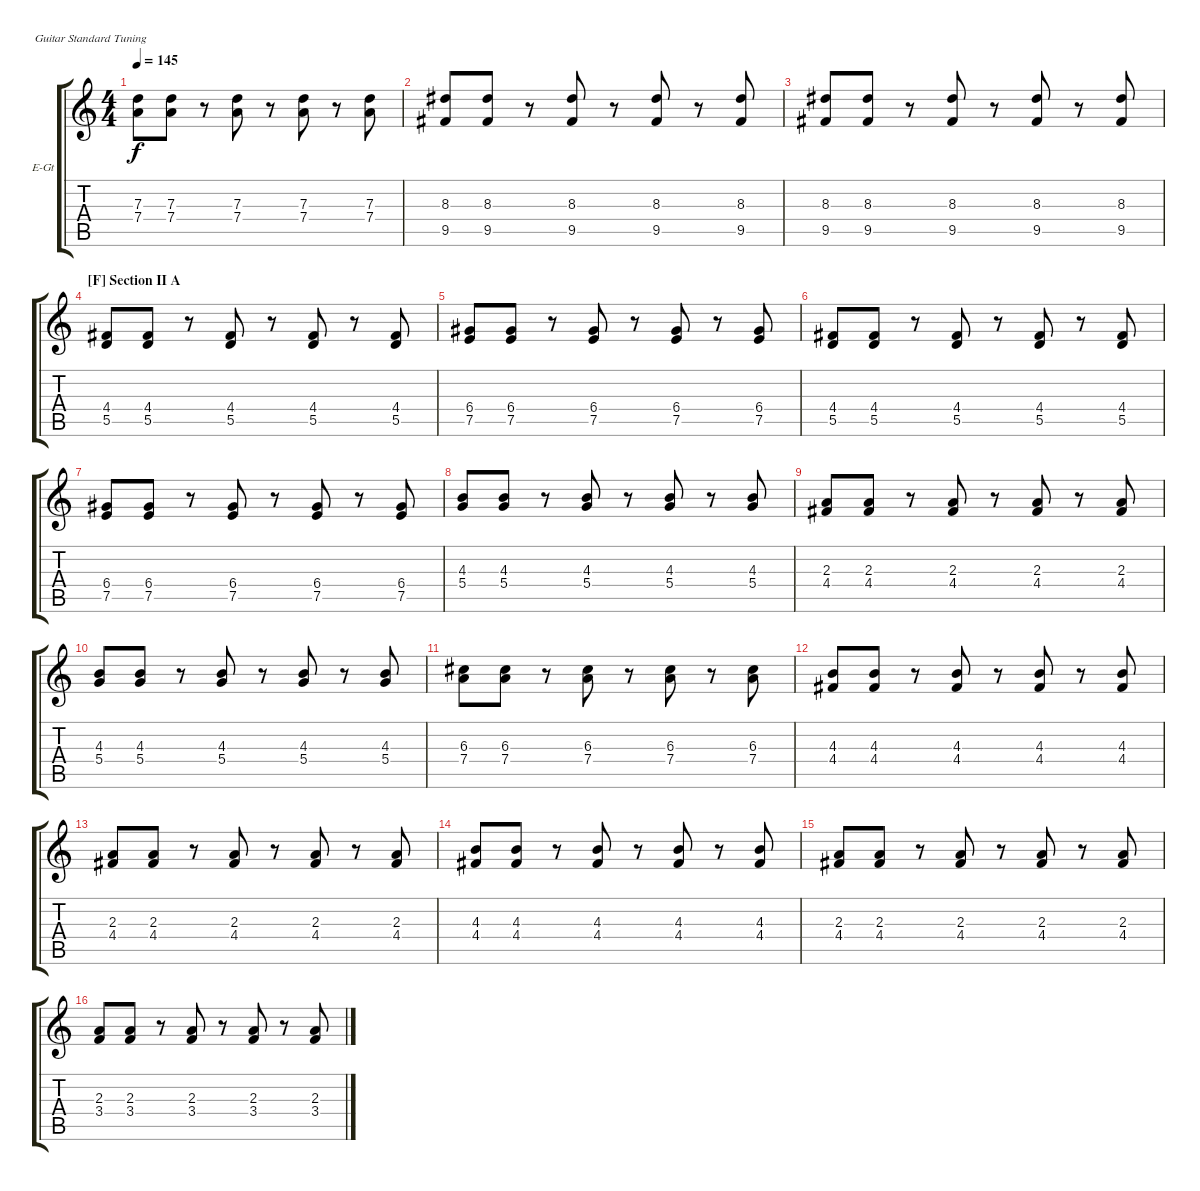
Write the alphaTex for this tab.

\defaultSystemsLayout 4
\bracketExtendMode groupsimilarinstruments
\firstSystemTrackNameOrientation horizontal
\otherSystemsTrackNameOrientation horizontal
\track ("Cello" "E-Gt") {instrument electricguitarclean}
\staff {score tabs}
\tuning (E4 B3 G3 D3 A2 E2)
\ts (4 4)
\tempo 145
\clef g2
\scale
0.333333
\ks c
(7.3 7.4).8{dy f} (7.3 7.4).8 r.8 (7.3 7.4).8 r.8 (7.3 7.4).8 r.8 (7.3 7.4).8 |
\scale
0.333333 (8.3 9.5).8 (9.5 8.3).8 r.8 (8.3 9.5).8 r.8 (8.3 9.5).8 r.8 (8.3 9.5).8 |
\scale
0.333333 (8.3 9.5).8 (9.5 8.3).8 r.8 (8.3 9.5).8 r.8 (8.3 9.5).8 r.8 (8.3 9.5).8 |
\section ("F" "Section II A")
\scale
0.333333 (5.5 4.4).8 (5.5 4.4).8 r.8 (5.5 4.4).8 r.8 (5.5 4.4).8 r.8 (5.5 4.4).8 |
\scale
0.333333 (7.5 6.4).8 (7.5 6.4).8 r.8 (7.5 6.4).8 r.8 (7.5 6.4).8 r.8 (7.5 6.4).8 |
\scale
0.333333 (5.5 4.4).8 (5.5 4.4).8 r.8 (5.5 4.4).8 r.8 (5.5 4.4).8 r.8 (5.5 4.4).8 |
\scale
0.333333 (7.5 6.4).8 (7.5 6.4).8 r.8 (7.5 6.4).8 r.8 (7.5 6.4).8 r.8 (7.5 6.4).8 |
\scale
0.333333 (4.3 5.4).8 (4.3 5.4).8 r.8 (4.3 5.4).8 r.8 (4.3 5.4).8 r.8 (4.3 5.4).8 |
\scale
0.333333 (2.3 4.4).8 (2.3 4.4).8 r.8 (2.3 4.4).8 r.8 (2.3 4.4).8 r.8 (2.3 4.4).8 |
\scale
0.333333 (4.3 5.4).8 (4.3 5.4).8 r.8 (4.3 5.4).8 r.8 (4.3 5.4).8 r.8 (4.3 5.4).8 |
\scale
0.333333 (6.3 7.4).8 (6.3 7.4).8 r.8 (6.3 7.4).8 r.8 (6.3 7.4).8 r.8 (6.3 7.4).8 |
\scale
0.333333 (4.3 4.4).8 (4.3 4.4).8 r.8 (4.3 4.4).8 r.8 (4.3 4.4).8 r.8 (4.3 4.4).8 |
\scale
0.333333 (2.3 4.4).8 (2.3 4.4).8 r.8 (2.3 4.4).8 r.8 (2.3 4.4).8 r.8 (2.3 4.4).8 |
\scale
0.333333 (4.3 4.4).8 (4.3 4.4).8 r.8 (4.3 4.4).8 r.8 (4.3 4.4).8 r.8 (4.3 4.4).8 |
\scale
0.333333 (2.3 4.4).8 (2.3 4.4).8 r.8 (2.3 4.4).8 r.8 (2.3 4.4).8 r.8 (2.3 4.4).8 |
\scale
0.333333 (2.3 3.4).8 (2.3 3.4).8 r.8 (2.3 3.4).8 r.8 (2.3 3.4).8 r.8 (2.3 3.4).8
